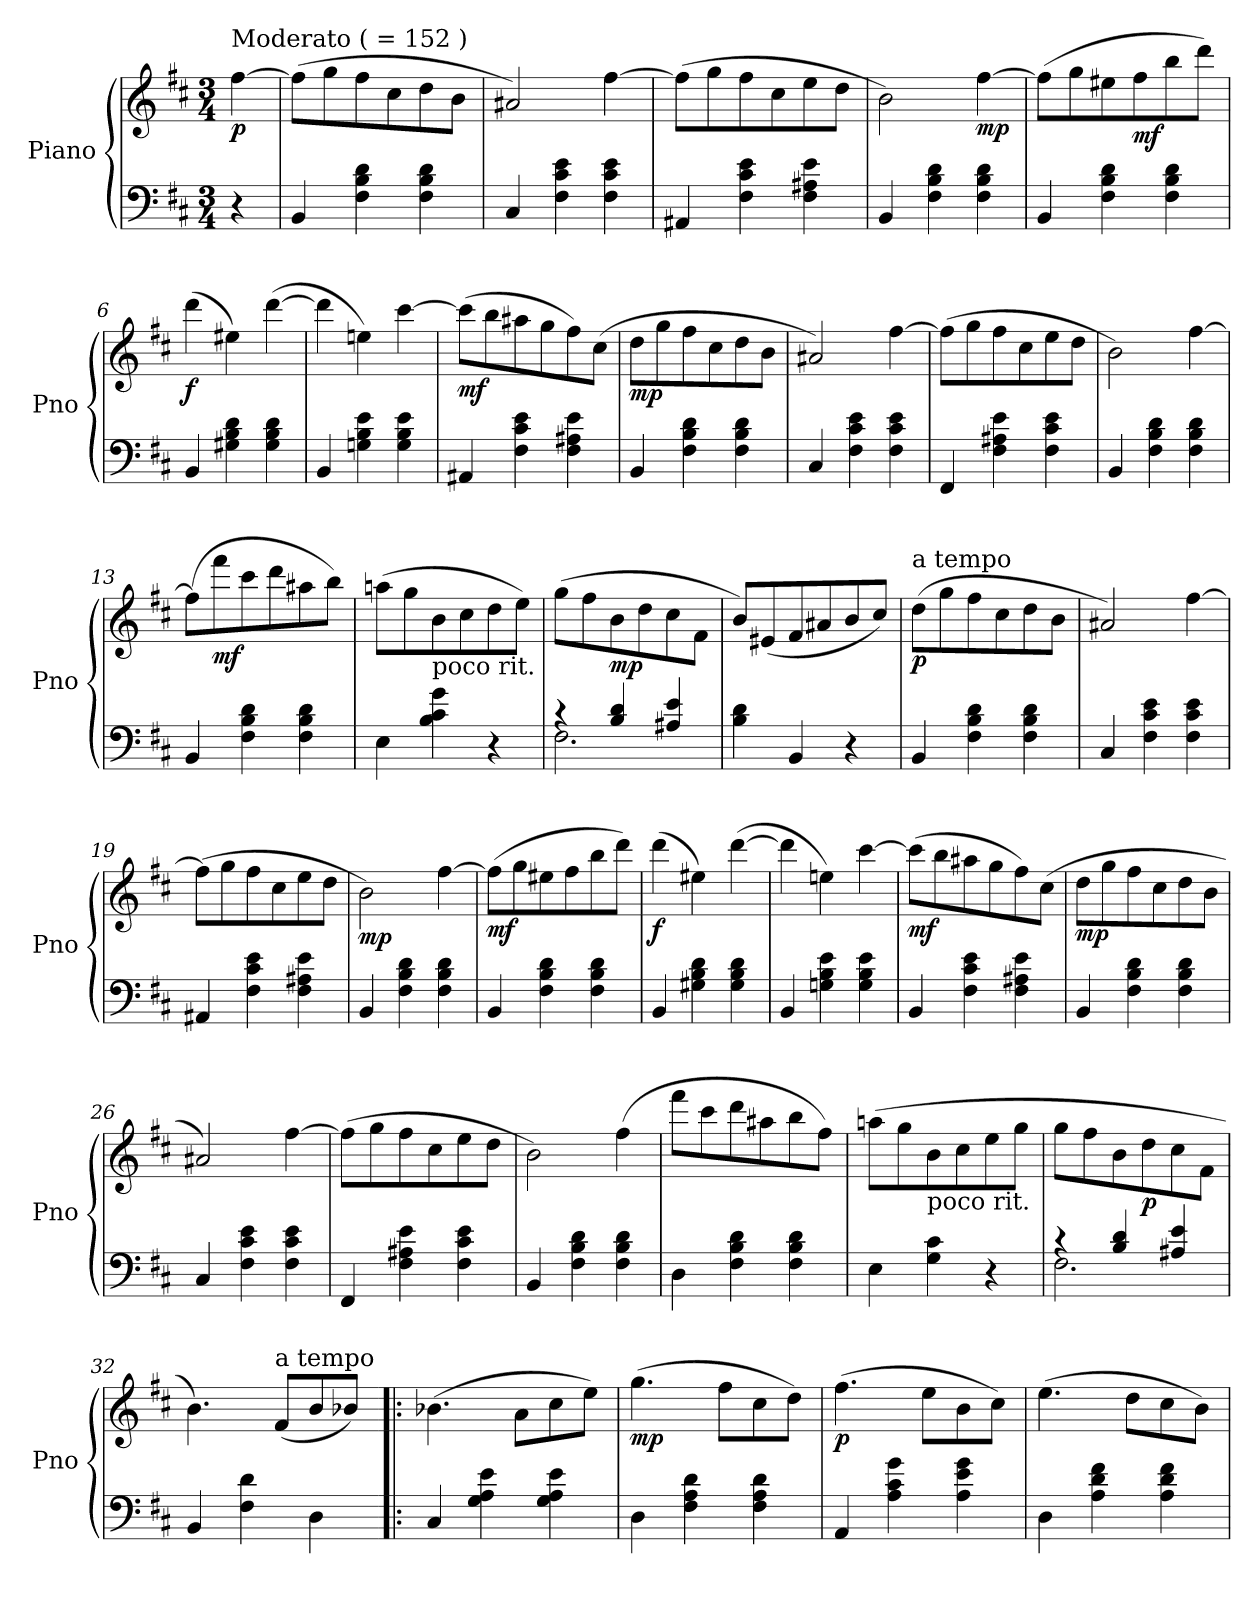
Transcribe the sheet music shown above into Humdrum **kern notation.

**kern	**kern	**dynam
*part1	*part1	*part1
*staff2	*staff1	*staff1/2
*I"Piano	*	*
*I'Pno	*	*
*clefF4	*clefG2	*
*k[f#c#]	*k[f#c#]	*
*D:	*D:	*
*M3/4	*M3/4	*
=	=	=
!	!LO:TX:a:t=Moderato (   = 152 )	!
!	!	!LO:DY:b
4r	[4ff#\	p
=1	=1	=1
4BB/	(8ff#\L]	.
.	8gg\	.
4F#\ 4B\ 4d\	8ff#\	.
.	8cc#\	.
4F#\ 4B\ 4d\	8dd\	.
.	8b\J	.
=2	=2	=2
4C#/	2a#X/)	.
4F#\ 4c#\ 4e\	.	.
4F#\ 4c#\ 4e\	[4ff#\	.
=3	=3	=3
4AA#X/	(8ff#\L]	.
.	8gg\	.
4F#\ 4c#\ 4e\	8ff#\	.
.	8cc#\	.
4F#\ 4A#X\ 4e\	8ee\	.
.	8dd\J	.
=4	=4	=4
4BB/	2b\)	.
4F#\ 4B\ 4d\	.	.
!	!	!LO:DY:b
4F#\ 4B\ 4d\	[4ff#\	mp
=5	=5	=5
4BB/	(8ff#\L]	.
.	8gg\	.
4F#\ 4B\ 4d\	8ee#X\	.
!	!	!LO:DY:b
.	8ff#\	mf
4F#\ 4B\ 4d\	8bb\	.
.	8ddd\J)	.
=6	=6	=6
!	!	!LO:DY:b
4BB/	(4ddd\	f
4G#X\ 4B\ 4d\	4ee#X\)	.
4G#\ 4B\ 4d\	([4ddd\	.
!!LO:LB:g=z
=7	=7	=7
4BB/	4ddd\]	.
4Gn\ 4B\ 4e\	4een\)	.
4G\ 4B\ 4e\	[4ccc#\	.
=8	=8	=8
!	!	!LO:DY:b
4AA#X/	(8ccc#\L]	mf
.	8bb\	.
4F#\ 4c#\ 4e\	8aa#X\	.
.	8gg\	.
4F#\ 4A#X\ 4e\	8ff#\)	.
.	(8cc#\J	.
=9	=9	=9
!	!	!LO:DY:b
4BB/	8dd\L	mp
.	8gg\	.
4F#\ 4B\ 4d\	8ff#\	.
.	8cc#\	.
4F#\ 4B\ 4d\	8dd\	.
.	8b\J	.
=10	=10	=10
4C#/	2a#X/)	.
4F#\ 4c#\ 4e\	.	.
4F#\ 4c#\ 4e\	[4ff#\	.
=11	=11	=11
4FF#/	(8ff#\L]	.
.	8gg\	.
4F#\ 4A#X\ 4e\	8ff#\	.
.	8cc#\	.
4F#\ 4c#\ 4e\	8ee\	.
.	8dd\J	.
=12	=12	=12
4BB/	2b\)	.
4F#\ 4B\ 4d\	.	.
4F#\ 4B\ 4d\	[4ff#\	.
=13	=13	=13
4BB/	(8ff#\L]	.
!	!	!LO:DY:b
.	8fff#\	mf
4F#\ 4B\ 4d\	8ccc#\	.
.	8ddd\	.
4F#\ 4B\ 4d\	8aa#X\	.
.	8bb\J)	.
!!LO:LB:g=z
=14	=14	=14
4E\	(8aan\L	.
.	8gg\	.
!	!LO:TX:b:t=poco rit.	!
4B\ 4c#\ 4g\	8b\	.
.	8cc#\	.
4r	8dd\	.
.	8ee\J)	.
=15	=15	=15
*^	*	*
4rc	2.F#\	(8gg\L	.
.	.	8ff#\	.
!	!	!	!LO:DY:b
4B/ 4d/	.	8b\	mp
.	.	8dd\	.
4A#X/ 4e/	.	8cc#\	.
.	.	8f#\J	.
*v	*v	*	*
=16	=16	=16
4B\ 4d\	8b/L)	.
.	(8e#X/	.
4BB/	8f#/	.
.	8a#X/	.
4r	8b/	.
.	8cc#/J)	.
=17	=17	=17
!	!LO:TX:a:t=a tempo	!
!	!	!LO:DY:b
4BB/	(8dd\L	p
.	8gg\	.
4F#\ 4B\ 4d\	8ff#\	.
.	8cc#\	.
4F#\ 4B\ 4d\	8dd\	.
.	8b\J	.
=18	=18	=18
4C#/	2a#X/)	.
4F#\ 4c#\ 4e\	.	.
4F#\ 4c#\ 4e\	[4ff#\	.
=19	=19	=19
4AA#X/	(8ff#\L]	.
.	8gg\	.
4F#\ 4c#\ 4e\	8ff#\	.
.	8cc#\	.
4F#\ 4A#X\ 4e\	8ee\	.
.	8dd\J	.
!!LO:LB:g=z
=20	=20	=20
!	!	!LO:DY:b
4BB/	2b\)	mp
4F#\ 4B\ 4d\	.	.
4F#\ 4B\ 4d\	[4ff#\	.
=21	=21	=21
!	!	!LO:DY:b
4BB/	(8ff#\L]	mf
.	8gg\	.
4F#\ 4B\ 4d\	8ee#X\	.
.	8ff#\	.
4F#\ 4B\ 4d\	8bb\	.
.	8ddd\J)	.
=22	=22	=22
!	!	!LO:DY:b
4BB/	(4ddd\	f
4G#X\ 4B\ 4d\	4ee#X\)	.
4G#\ 4B\ 4d\	([4ddd\	.
=23	=23	=23
4BB/	4ddd\]	.
4Gn\ 4B\ 4e\	4een\)	.
4G\ 4B\ 4e\	[4ccc#\	.
=24	=24	=24
!	!	!LO:DY:b
4BB/	(8ccc#\L]	mf
.	8bb\	.
4F#\ 4c#\ 4e\	8aa#X\	.
.	8gg\	.
4F#\ 4A#X\ 4e\	8ff#\)	.
.	(8cc#\J	.
=25	=25	=25
!	!	!LO:DY:b
4BB/	8dd\L	mp
.	8gg\	.
4F#\ 4B\ 4d\	8ff#\	.
.	8cc#\	.
4F#\ 4B\ 4d\	8dd\	.
.	8b\J	.
=26	=26	=26
4C#/	2a#X/)	.
4F#\ 4c#\ 4e\	.	.
4F#\ 4c#\ 4e\	[4ff#\	.
!!LO:LB:g=z
=27	=27	=27
4FF#/	(8ff#\L]	.
.	8gg\	.
4F#\ 4A#X\ 4e\	8ff#\	.
.	8cc#\	.
4F#\ 4c#\ 4e\	8ee\	.
.	8dd\J	.
=28	=28	=28
4BB/	2b\)	.
4F#\ 4B\ 4d\	.	.
4F#\ 4B\ 4d\	(4ff#\	.
=29	=29	=29
4D\	8fff#\L	.
.	8ccc#\	.
4F#\ 4B\ 4d\	8ddd\	.
.	8aa#X\	.
4F#\ 4B\ 4d\	8bb\	.
.	8ff#\J)	.
=30	=30	=30
4E\	(8aan\L	.
.	8gg\	.
!	!LO:TX:b:t=poco rit.	!
4G\ 4c#\	8b\	.
.	8cc#\	.
4r	8ee\	.
.	8gg\J	.
=31	=31	=31
*^	*	*
4rc	2.F#\	8gg\L	.
.	.	8ff#\	.
4B/ 4d/	.	8b\	.
!	!	!	!LO:DY:b
.	.	8dd\	p
4A#X/ 4e/	.	8cc#\	.
.	.	8f#\J	.
*v	*v	*	*
=32	=32	=32
4BB/	4.b\)	.
4F#\ 4d\	.	.
!	!LO:TX:a:t=a tempo	!
.	(8f#/L	.
4D\	8b/	.
.	8b-X/J)	.
!!LO:PB:g=z
=33!|:	=33!|:	=33!|:
4C#/	(4.b-X\	.
4G\ 4A\ 4e\	.	.
.	8a\L	.
4G\ 4A\ 4e\	8cc#\	.
.	8ee\J)	.
=34	=34	=34
!	!	!LO:DY:b
4D\	(4.gg\	mp
4F#\ 4A\ 4d\	.	.
.	8ff#\L	.
4F#\ 4A\ 4d\	8cc#\	.
.	8dd\J)	.
=35	=35	=35
!	!	!LO:DY:b
4AA/	(4.ff#\	p
4A\ 4c#\ 4g\	.	.
.	8ee\L	.
4A\ 4e\ 4g\	8b\	.
.	8cc#\J)	.
=36	=36	=36
4D\	(4.ee\	.
4A\ 4d\ 4f#\	.	.
.	8dd\L	.
4A\ 4d\ 4f#\	8cc#\	.
.	8b\J)	.
=	=	=
*-	*-	*-
